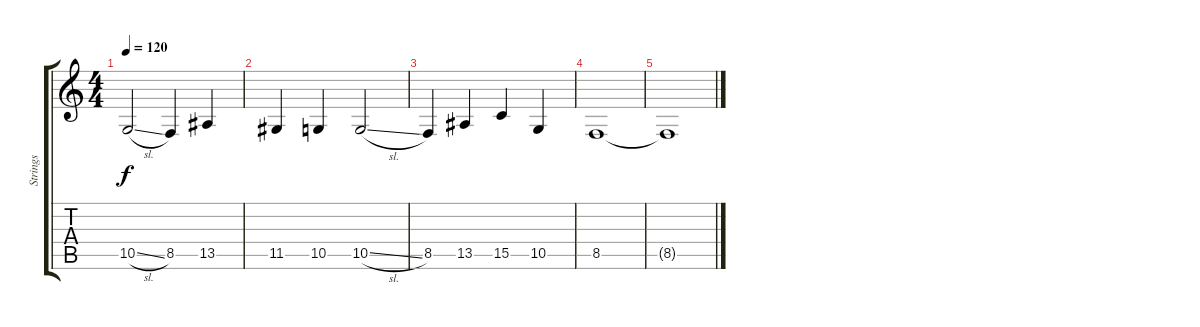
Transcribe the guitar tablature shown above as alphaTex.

\track ("Strings" "Strings") {instrument stringensemble1}
\staff {score tabs}
\tuning (E4 B3 G3 D3 A2 E2) {hide}
\ts (4 4)
\tempo 120
\clef g2
\ks c
10.5{sl}.2{dy f} 8.5.4 13.5.4 |
11.5.4 10.5.4 10.5{sl}.2 |
8.5.4 13.5.4 15.5.4 10.5.4 |
8.5.1{volume 5} |
8.5{t}.1
